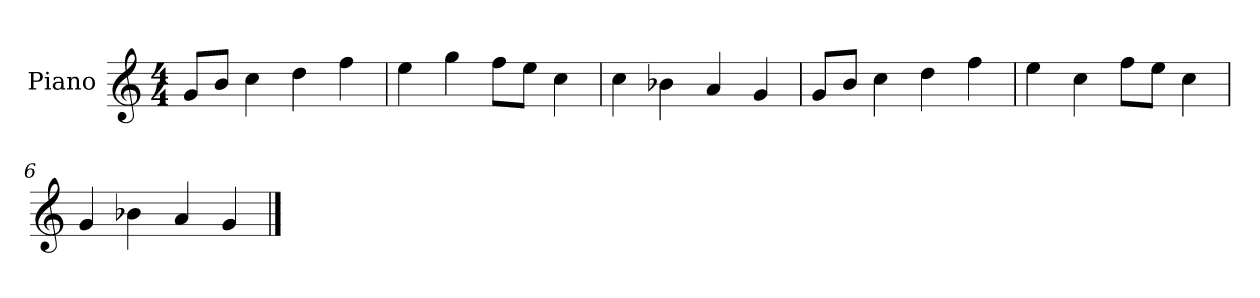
**kern
*part1
*staff1
*I"Piano
*I'P-no
*clefG2
*k[]
*M4/4
*MM90
=1
8g/L
8b/J
4cc\
4dd\
4ff\
=2
4ee\
4gg\
8ff\L
8ee\J
4cc\
=3
4cc\
4b-X\
4a/
4g/
=4
8g/L
8b/J
4cc\
4dd\
4ff\
=5
4ee\
4cc\
8ff\L
8ee\J
4cc\
=6
4g/
4b-X\
4a/
4g/
==
*-
